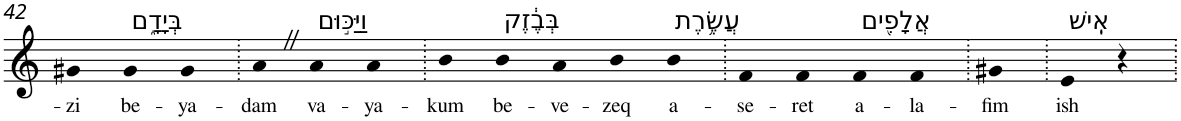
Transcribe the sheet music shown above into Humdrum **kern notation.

**kern	**text
*part1	*part1
*staff1	*staff1
*I"Piano	*
*I'Pno	*
!!LO:PB:g=z
*clefG2	*
*k[]	*
=42	=42
!	!LO:LY:b
4g#X	-zi
!LO:TX:a:t=בְּיָדָ֑ם	!
!	!LO:LY:b
4g#	be-
!	!LO:LY:b
4g#	-ya-
=43.	=43.
!	!LO:LY:b
4aZ	-dam
!LO:TX:a:t=וַיַּכּ֣וּם	!
!	!LO:LY:b
4a	va-
!	!LO:LY:b
4a	-ya-
=44.	=44.
!	!LO:LY:b
4b	-kum
!LO:TX:a:t=בְּבֶ֔זֶק	!
!	!LO:LY:b
4b	be-
!	!LO:LY:b
4a	-ve-
!	!LO:LY:b
4b	-zeq
!LO:TX:a:t=עֲשֶׂ֥רֶת	!
!	!LO:LY:b
4b	a-
=45.	=45.
!	!LO:LY:b
4f	-se-
!	!LO:LY:b
4f	-ret
!LO:TX:a:t=אֲלָפִ֖ים	!
!	!LO:LY:b
4f	a-
!	!LO:LY:b
4f	-la-
=46.	=46.
!	!LO:LY:b
4g#X	-fim
=47.	=47.
!LO:TX:a:t=אִֽישׁ	!
!	!LO:LY:b
4e	ish
4r	.
=.	=.
*-	*-
